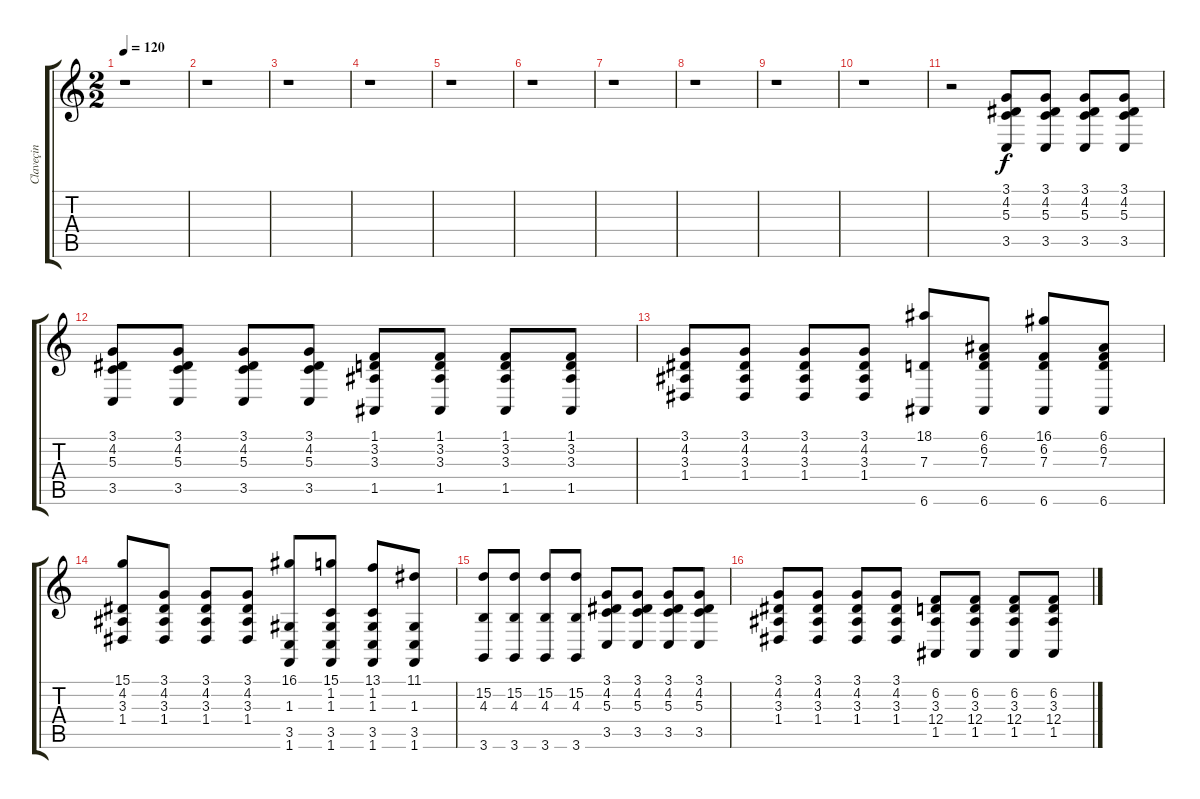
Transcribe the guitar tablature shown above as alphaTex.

\track ("Claveçin" "Claveçin") {instrument harpsichord}
\staff {score tabs}
\tuning (E4 B3 G3 D3 A2 E2) {hide}
\ts (2 2)
\tempo 120
\clef g2
\ks c
r.1{dy f} |
r.1 |
r.1 |
r.1 |
r.1 |
r.1 |
r.1 |
r.1 |
r.1 |
r.1 |
r.2 (3.1 4.2 5.3 3.5).8 (3.1 4.2 5.3 3.5).8 (3.1 4.2 5.3 3.5).8 (3.1 4.2 5.3 3.5).8 |
(3.1 4.2 5.3 3.5).8 (3.1 4.2 5.3 3.5).8 (3.1 4.2 5.3 3.5).8 (3.1 4.2 5.3 3.5).8 (1.1 3.2 3.3 1.5).8 (1.1 3.2 3.3 1.5).8 (1.1 3.2 3.3 1.5).8 (1.1 3.2 3.3 1.5).8 |
(3.1 4.2 3.3 1.4).8 (3.1 4.2 3.3 1.4).8 (3.1 4.2 3.3 1.4).8 (3.1 4.2 3.3 1.4).8 (18.1 7.3 6.6).8 (6.1 6.2 7.3 6.6).8 (16.1 6.2 7.3 6.6).8 (6.1 6.2 7.3 6.6).8 |
(15.1 4.2 3.3 1.4).8 (3.1 4.2 3.3 1.4).8 (3.1 4.2 3.3 1.4).8 (3.1 4.2 3.3 1.4).8 (16.1 1.3 3.5 1.6).8 (15.1 1.2 1.3 3.5 1.6).8 (13.1 1.2 1.3 3.5 1.6).8 (11.1 1.3 3.5 1.6).8 |
(15.2 4.3 3.6).8 (15.2 4.3 3.6).8 (15.2 4.3 3.6).8 (15.2 4.3 3.6).8 (3.1 4.2 5.3 3.5).8 (3.1 4.2 5.3 3.5).8 (3.1 4.2 5.3 3.5).8 (3.1 4.2 5.3 3.5).8 |
(3.1 4.2 3.3 1.4).8 (3.1 4.2 3.3 1.4).8 (3.1 4.2 3.3 1.4).8 (3.1 4.2 3.3 1.4).8 (6.2 3.3 12.4 1.5).8 (6.2 3.3 12.4 1.5).8 (6.2 3.3 12.4 1.5).8 (6.2 3.3 12.4 1.5).8
